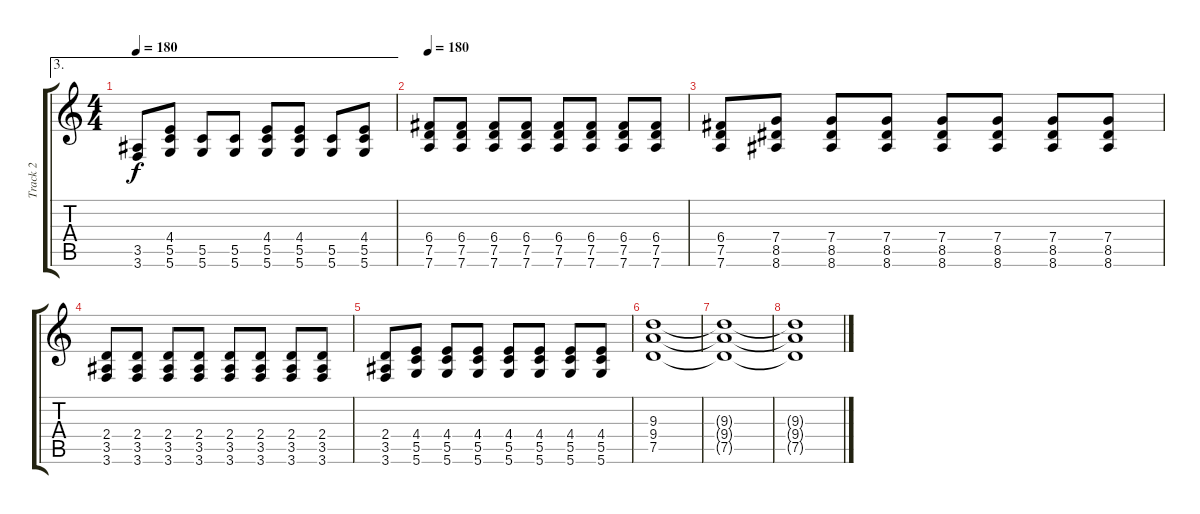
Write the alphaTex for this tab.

\track ("Track 2" "Track 2") {instrument distortionguitar}
\staff {score tabs}
\tuning (D4 A3 F3 C3 G2 D2) {hide}
\ae 3
\ts (4 4)
\tempo 180
\clef g2
\ks c
(3.5 3.6).8{dy f} (4.4 5.5 5.6).8 (5.5 5.6).8 (5.5 5.6).8 (4.4 5.5 5.6).8 (4.4 5.5 5.6).8 (5.5 5.6).8 (4.4 5.5 5.6).8 |
\tempo 180
(6.4 7.5 7.6).8 (6.4 7.5 7.6).8 (6.4 7.5 7.6).8 (6.4 7.5 7.6).8 (6.4 7.5 7.6).8 (6.4 7.5 7.6).8 (6.4 7.5 7.6).8 (6.4 7.5 7.6).8 |
(6.4 7.5 7.6).8 (7.4 8.5 8.6).8 (7.4 8.5 8.6).8 (7.4 8.5 8.6).8 (7.4 8.5 8.6).8 (7.4 8.5 8.6).8 (7.4 8.5 8.6).8 (7.4 8.5 8.6).8 |
(2.4 3.5 3.6).8 (2.4 3.5 3.6).8 (2.4 3.5 3.6).8 (2.4 3.5 3.6).8 (2.4 3.5 3.6).8 (2.4 3.5 3.6).8 (2.4 3.5 3.6).8 (2.4 3.5 3.6).8 |
(2.4 3.5 3.6).8 (4.4 5.5 5.6).8 (4.4 5.5 5.6).8 (4.4 5.5 5.6).8 (4.4 5.5 5.6).8 (4.4 5.5 5.6).8 (4.4 5.5 5.6).8 (4.4 5.5 5.6).8 |
(9.3 9.4 7.5).1 |
(9.3{t} 9.4{t} 7.5{t}).1 |
(9.3{t} 9.4{t} 7.5{t}).1
